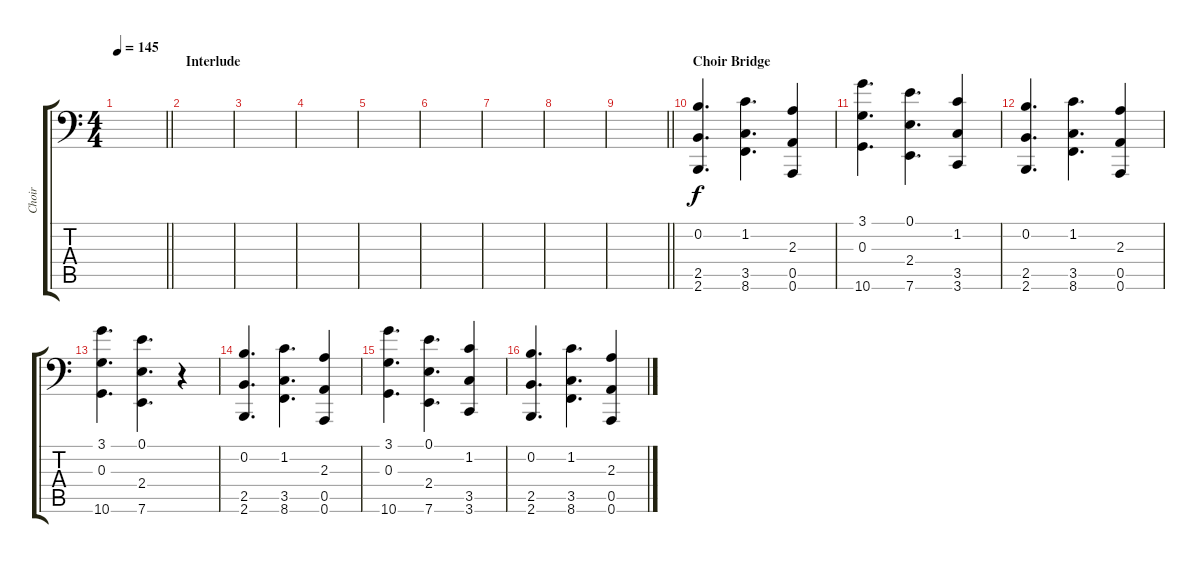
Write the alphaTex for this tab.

\track ("Choir" "Choir") {instrument choiraahs}
\staff {score tabs}
\tuning (E4 B3 G3 D3 A2 A1) {hide}
\ts (4 4)
\tempo 145
\clef f4
\barLineRight lightlight
\ks c
|
\section ("" "Interlude")
|
|
|
|
|
|
|
\barLineRight lightlight
|
\section ("" "Choir Bridge")
(0.2 2.5 2.6).4{d} (1.2 3.5 8.6).4{d} (2.3 0.5 0.6).4 |
(3.1 0.3 10.6).4{d} (0.1 2.4 7.6).4{d} (1.2 3.5 3.6).4 |
(0.2 2.5 2.6).4{d} (1.2 3.5 8.6).4{d} (2.3 0.5 0.6).4 |
(3.1 0.3 10.6).4{d} (0.1 2.4 7.6).4{d} r.4 |
(0.2 2.5 2.6).4{d} (1.2 3.5 8.6).4{d} (2.3 0.5 0.6).4 |
(3.1 0.3 10.6).4{d} (0.1 2.4 7.6).4{d} (1.2 3.5 3.6).4 |
(0.2 2.5 2.6).4{d} (1.2 3.5 8.6).4{d} (2.3 0.5 0.6).4
